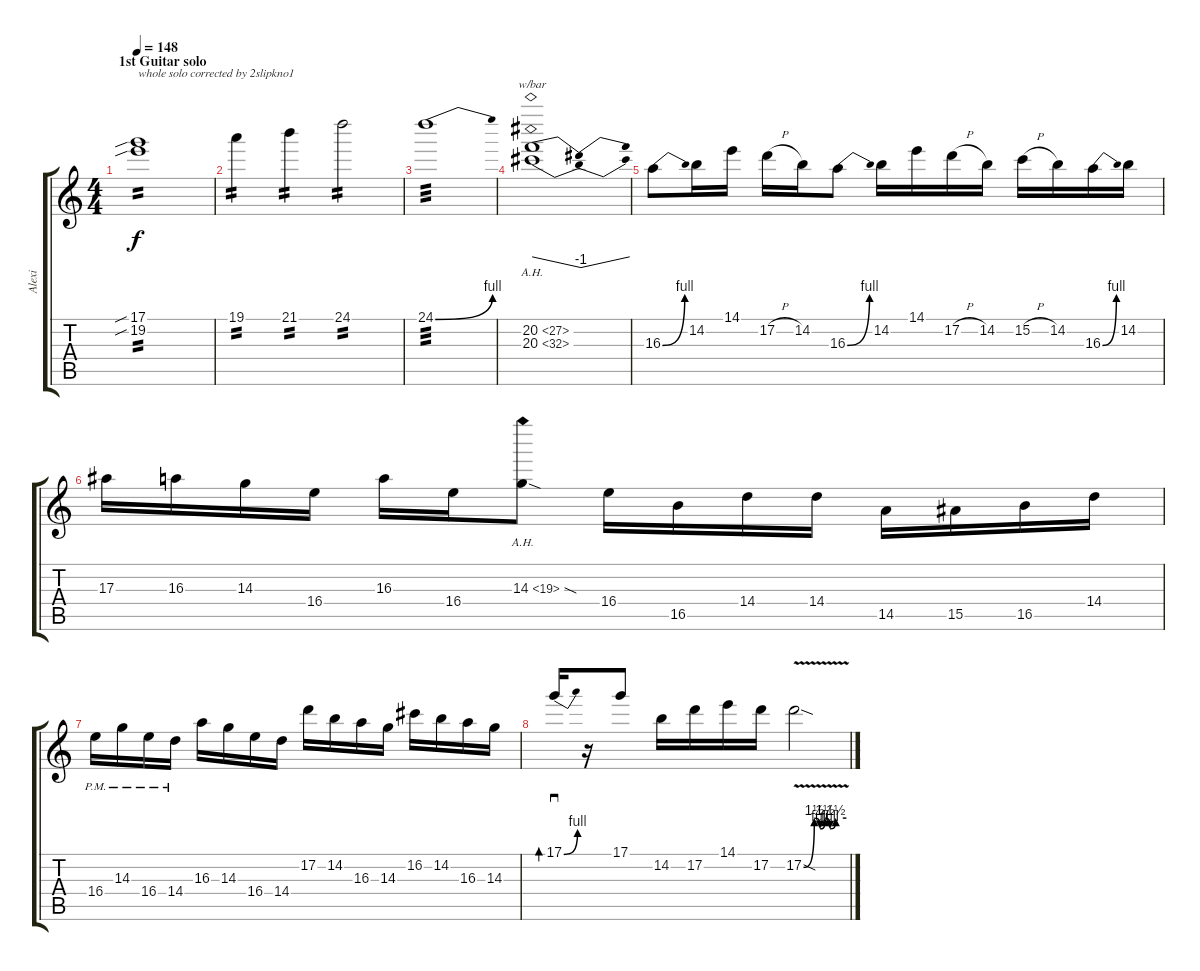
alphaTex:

\track ("Alexi" "Alexi") {instrument overdrivenguitar}
\staff {score tabs}
\tuning (D4 A3 F3 C3 G2 D2) {hide}
\ts (4 4)
\section ("" "1st Guitar solo")
\tempo 148
\clef g2
\ks c
(17.1{sib} 19.2{sib}).1{txt "whole solo corrected by 2slipkno1" tp 2 dy f volume 16 balance 8} |
19.1.4{tp 2} 21.1.4{tp 2} 24.1.2{tp 2} |
24.1{be (bend 0 0 60 4)}.1{tp 3} |
(20.2{ah 7} 20.3{ah 12}).1{tbe (dip default 0 0 6 -4 60 0)} |
16.3{be (bend 0 0 60 4)}.8 14.2.16 14.1.16 17.2{h}.16 14.2.16 16.3{be (bend 0 0 60 4)}.8 14.2.16 14.1.16 17.2{h}.16 14.2.16 15.2{h}.16 14.2.16 16.3{be (bend 0 0 60 4)}.16 14.2.16 |
17.3.16 16.3.16 14.3.16 16.4.16 16.3.16 16.4.16 14.3{ah 5 sod}.8 16.4.16 16.5.16 14.4.16 14.4.16 14.5.16 15.5.16 16.5.16 14.4.16 |
16.4{pm}.16 14.3{pm}.16 16.4{pm}.16 14.4{pm}.16 16.3.16 14.3.16 16.4.16 14.4.16 17.2.16 14.2.16 16.3.16 14.3.16 16.2.16 14.2.16 16.3.16 14.3.16 |
17.1{be (bend 0 0 60 4)}.16{sd bd 60 beam Up} r.16 17.1.8 14.2.16 17.2.16 14.1.16 17.2.16 17.2{be (custom 0 0 15 6 23 4 30 6 37 4 45 6 60 6) v sod}.2
